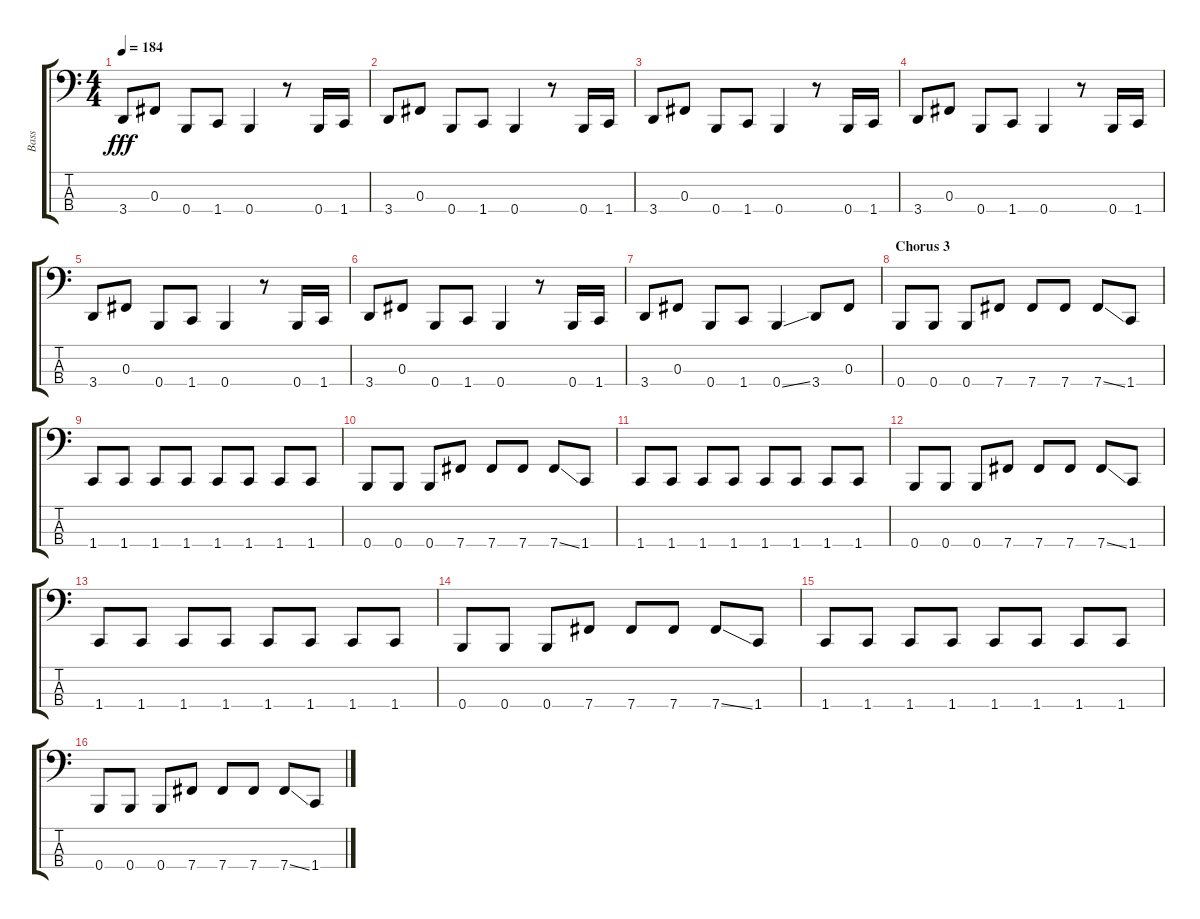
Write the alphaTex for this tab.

\track ("Bass" "Bass") {instrument electricbasspick}
\staff {score tabs}
\tuning (E2 B1 Gb1 B0) {hide}
\ts (4 4)
\tempo 184
\clef f4
\ks c
3.4.8{dy fff} 0.3.8 0.4.8 1.4.8 0.4.4 r.8 0.4.16 1.4.16 |
3.4.8 0.3.8 0.4.8 1.4.8 0.4.4 r.8 0.4.16 1.4.16 |
3.4.8 0.3.8 0.4.8 1.4.8 0.4.4 r.8 0.4.16 1.4.16 |
3.4.8 0.3.8 0.4.8 1.4.8 0.4.4 r.8 0.4.16 1.4.16 |
3.4.8 0.3.8 0.4.8 1.4.8 0.4.4 r.8 0.4.16 1.4.16 |
3.4.8 0.3.8 0.4.8 1.4.8 0.4.4 r.8 0.4.16 1.4.16 |
3.4.8 0.3.8 0.4.8 1.4.8 0.4{ss}.4 3.4.8 0.3.8 |
\section ("" "Chorus 3")
0.4.8 0.4.8 0.4.8 7.4.8 7.4.8 7.4.8 7.4{ss}.8 1.4.8 |
1.4.8 1.4.8 1.4.8 1.4.8 1.4.8 1.4.8 1.4.8 1.4.8 |
0.4.8 0.4.8 0.4.8 7.4.8 7.4.8 7.4.8 7.4{ss}.8 1.4.8 |
1.4.8 1.4.8 1.4.8 1.4.8 1.4.8 1.4.8 1.4.8 1.4.8 |
0.4.8 0.4.8 0.4.8 7.4.8 7.4.8 7.4.8 7.4{ss}.8 1.4.8 |
1.4.8 1.4.8 1.4.8 1.4.8 1.4.8 1.4.8 1.4.8 1.4.8 |
0.4.8 0.4.8 0.4.8 7.4.8 7.4.8 7.4.8 7.4{ss}.8 1.4.8 |
1.4.8 1.4.8 1.4.8 1.4.8 1.4.8 1.4.8 1.4.8 1.4.8 |
0.4.8 0.4.8 0.4.8 7.4.8 7.4.8 7.4.8 7.4{ss}.8 1.4.8
